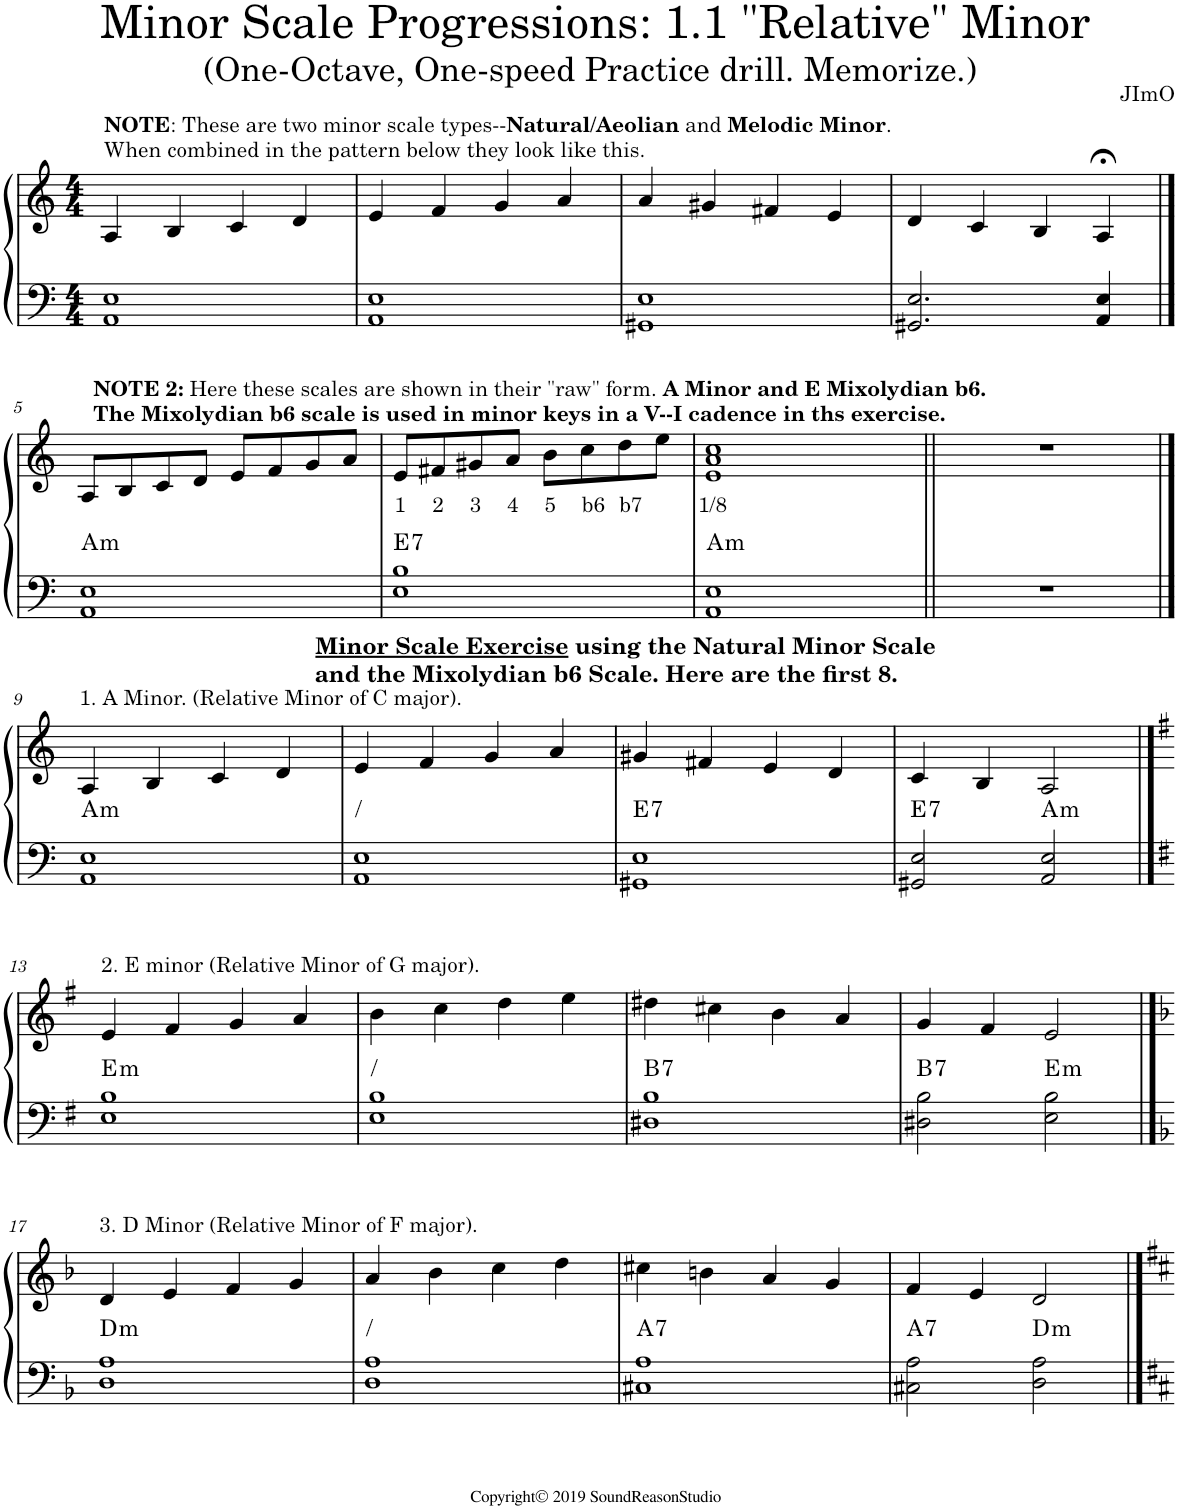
**kern	**kern	**text	**harte
*part1	*part1	*part1	*part1
*staff2	*staff1	*staff1	*
*I"Piano	*	*	*
*I'Pno.	*	*	*
*clefF4	*clefG2	*	*
*k[]	*k[]	*	*
*M4/4	*M4/4	*	*
=1	=1	=1	=1
!	!LO:TX:a:B:t=NOTE	!	!
!	!LO:TX:a:t=&colon; These are two minor scale types--	!	!
!	!LO:TX:a:B:t=Natural/Aeolian	!	!
!	!LO:TX:a:t=and	!	!
!	!LO:TX:a:B:t=Melodic Minor	!	!
!	!LO:TX:a:t=.	!	!
!	!LO:TX:a:t=When combined in the pattern below they look like this.	!	!
1AA 1E	4A/	.	.
.	4B/	.	.
.	4c/	.	.
.	4d/	.	.
=2	=2	=2	=2
1AA 1E	4e/	.	.
.	4f/	.	.
.	4g/	.	.
.	4a/	.	.
=3	=3	=3	=3
1GG#X 1E	4a/	.	.
.	4g#X/	.	.
.	4f#X/	.	.
.	4e/	.	.
=4	=4	=4	=4
2.GG#X/ 2.E/	4d/	.	.
.	4c/	.	.
.	4B/	.	.
4AA/ 4E/	4A;</	.	.
!!LO:LB:g=z
==5	==5	==5	==5
!	!LO:TX:a:B:t=NOTE 2&colon;	!	!
!	!LO:TX:a:t=Here these scales are shown in their "raw" form.	!	!
!	!LO:TX:a:B:t=A Minor and E Mixolydian b6.	!	!
!	!LO:TX:a:t=The Mixolydian b6 scale is used in minor keys in a V--I cadence in ths exercise.	!	!LO:H:kt=m
1AA 1E	8A/L	.	A:min
.	8B/	.	.
.	8c/	.	.
.	8d/J	.	.
.	8e/L	.	.
.	8f/	.	.
.	8g/	.	.
.	8a/J	.	.
=6	=6	=6	=6
!	!	!LO:LY:b	!LO:H:kt=7
1E 1B	8e/L	1	E:7
!	!	!LO:LY:b	!
.	8f#X/	2	.
!	!	!LO:LY:b	!
.	8g#X/	3	.
!	!	!LO:LY:b	!
.	8a/J	4	.
!	!	!LO:LY:b	!
.	8b\L	5	.
!	!	!LO:LY:b	!
.	8cc\	b6	.
!	!	!LO:LY:b	!
.	8dd\	b7	.
.	8ee\J	.	.
=7	=7	=7	=7
!	!	!LO:LY:b	!LO:H:kt=m
1AA 1E	1e 1a 1cc	1/8	A:min
=8||	=8||	=8||	=8||
1r	1r	.	.
!!LO:LB:g=z
==9	==9	==9	==9
!	!LO:TX:a:t=1. A Minor. (Relative Minor of C major).	!	!LO:H:kt=m
1AA 1E	4A/	.	A:min
.	4B/	.	.
.	4c/	.	.
.	4d/	.	.
=10	=10	=10	=10
!	!	!	!LO:H:kt=/
1AA 1E	4e/	.	N
.	4f/	.	.
.	4g/	.	.
.	4a/	.	.
=11	=11	=11	=11
!	!LO:TX:a:B:t=Minor Scale Exercise	!	!
!	!LO:TX:a:t=using the Natural Minor Scale	!	!
!	!LO:TX:a:t=and the Mixolydian b6 Scale. Here are the first 8.	!	!LO:H:kt=7
1GG#X 1E	4g#X/	.	E:7
.	4f#X/	.	.
.	4e/	.	.
.	4d/	.	.
=12	=12	=12	=12
!	!	!	!LO:H:kt=7
2GG#X/ 2E/	4c/	.	E:7
.	4B/	.	.
!	!	!	!LO:H:kt=m
2AA/ 2E/	2A/	.	A:min
!!LO:LB:g=z
==13	==13	==13	==13
*k[f#]	*k[f#]	*	*
!	!LO:TX:a:t=2. E minor (Relative Minor of G major).	!	!LO:H:kt=m
1E 1B	4e/	.	E:min
.	4f#/	.	.
.	4g/	.	.
.	4a/	.	.
=14	=14	=14	=14
!	!	!	!LO:H:kt=/
1E 1B	4b\	.	N
.	4cc\	.	.
.	4dd\	.	.
.	4ee\	.	.
=15	=15	=15	=15
!	!	!	!LO:H:kt=7
1D#X 1B	4dd#X\	.	B:7
.	4cc#X\	.	.
.	4b\	.	.
.	4a/	.	.
=16	=16	=16	=16
!	!	!	!LO:H:kt=7
2D#X\ 2B\	4g/	.	B:7
.	4f#/	.	.
!	!	!	!LO:H:kt=m
2E\ 2B\	2e/	.	E:min
!!LO:LB:g=z
==17	==17	==17	==17
*k[b-]	*k[b-]	*	*
!	!LO:TX:a:t=3. D Minor (Relative Minor of F major).	!	!LO:H:kt=m
1D 1A	4d/	.	D:min
.	4e/	.	.
.	4f/	.	.
.	4g/	.	.
=18	=18	=18	=18
!	!	!	!LO:H:kt=/
1D 1A	4a/	.	N
.	4b-\	.	.
.	4cc\	.	.
.	4dd\	.	.
=19	=19	=19	=19
!	!	!	!LO:H:kt=7
1C#X 1A	4cc#X\	.	A:7
.	4bn\	.	.
.	4a/	.	.
.	4g/	.	.
=20	=20	=20	=20
!	!	!	!LO:H:kt=7
2C#X\ 2A\	4f/	.	A:7
.	4e/	.	.
!	!	!	!LO:H:kt=m
2D\ 2A\	2d/	.	D:min
==	==	==	==
*-	*-	*-	*-
